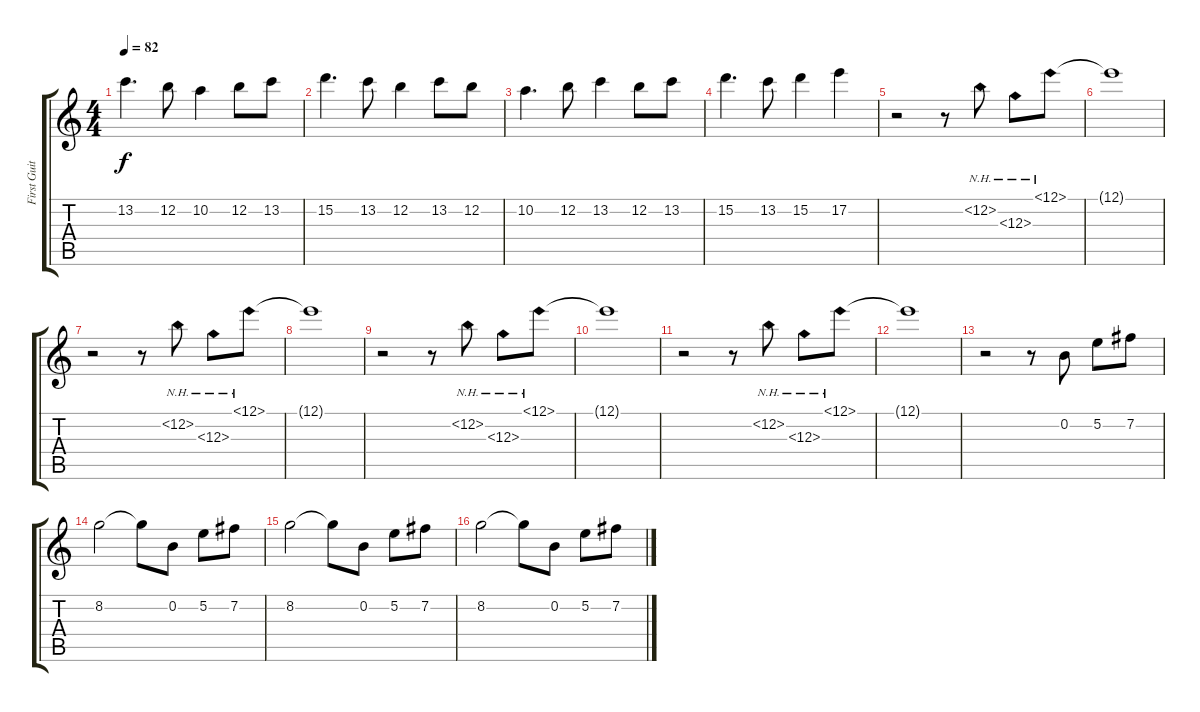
\track ("First Guitar" "First Guit") {instrument electricguitarclean}
\staff {score tabs}
\tuning (E4 B3 G3 D3 A2 E2) {hide}
\ts (4 4)
\tempo 82
\clef g2
\ks c
13.2.4{d dy f} 12.2.8 10.2.4 12.2.8 13.2.8 |
15.2.4{d} 13.2.8 12.2.4 13.2.8 12.2.8 |
10.2.4{d} 12.2.8 13.2.4 12.2.8 13.2.8 |
15.2.4{d} 13.2.8 15.2.4 17.2.4 |
r.2 r.8 12.2{nh}.8 12.3{nh}.8 12.1{nh}.8 |
12.1{t}.1 |
r.2 r.8 12.2{nh}.8 12.3{nh}.8 12.1{nh}.8 |
12.1{t}.1 |
r.2 r.8 12.2{nh}.8 12.3{nh}.8 12.1{nh}.8 |
12.1{t}.1 |
r.2 r.8 12.2{nh}.8 12.3{nh}.8 12.1{nh}.8 |
12.1{t}.1 |
r.2 r.8 0.2.8 5.2.8 7.2.8 |
8.2.2 8.2{t}.8 0.2.8 5.2.8 7.2.8 |
8.2.2 8.2{t}.8 0.2.8 5.2.8 7.2.8 |
8.2.2 8.2{t}.8 0.2.8 5.2.8 7.2.8
